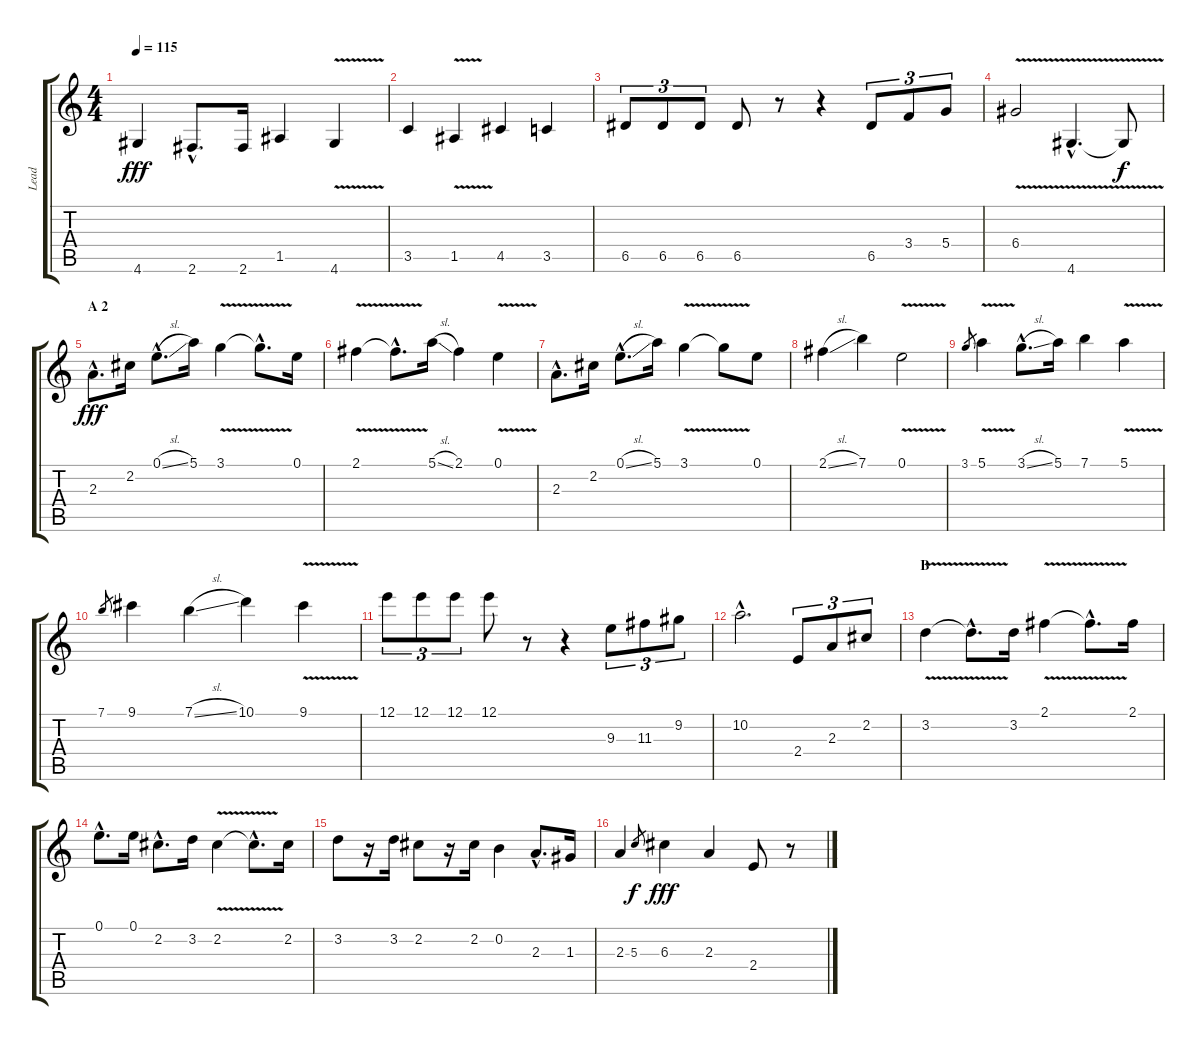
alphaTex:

\track ("Lead" "Lead") {instrument acousticguitarnylon}
\staff {score tabs}
\tuning (E4 B3 G3 D3 A2 E2) {hide}
\ts (4 4)
\tempo 115
\clef g2
\ks c
4.6.4{dy fff} 2.6{hac}.8{d} 2.6.16 1.5.4 4.6{v}.4 |
3.5.4 1.5{v}.4 4.5.4 3.5.4 |
6.5.8{tu (3 2)} 6.5.8{tu (3 2)} 6.5.8{tu (3 2)} 6.5.8 r.8 r.4 6.5.8{tu (3 2)} 3.4.8{tu (3 2)} 5.4.8{tu (3 2)} |
6.4{v}.2 4.6{v hac}.4{d} 4.6{t}.8{dy f volume 16 instrument electricbassfinger} |
\section ("" "A 2")
2.3{hac}.8{d dy fff} 2.2.16 0.1{sl hac}.8{d} 5.1.16 3.1{v}.4 3.1{hac t}.8{d} 0.1.16 |
2.1{v}.4 2.1{hac t}.8{d} 5.1{sl}.16 2.1.4 0.1{v}.4 |
2.3{hac}.8{d} 2.2.16 0.1{sl hac}.8{d} 5.1.16 3.1{v}.4 3.1{t}.8 0.1.8 |
2.1{sl}.4 7.1.4 0.1{v}.2 |
3.1.8{gr} 5.1{v}.4 3.1{sl hac}.8{d} 5.1.16 7.1.4 5.1{v}.4 |
7.1.8{gr} 9.1.4 7.1{sl}.4 10.1.4 9.1{v}.4 |
12.1.8{tu (3 2)} 12.1.8{tu (3 2)} 12.1.8{tu (3 2)} 12.1.8 r.8 r.4 9.3.8{tu (3 2)} 11.3.8{tu (3 2)} 9.2.8{tu (3 2)} |
10.2{hac}.2{d} 2.4.8{tu (3 2)} 2.3.8{tu (3 2)} 2.2.8{tu (3 2)} |
\section ("" "B")
3.2{v}.4 3.2{hac t}.8{d} 3.2.16 2.1{v}.4 2.1{hac t}.8{d} 2.1.16 |
0.1{hac}.8{d} 0.1.16 2.2{hac}.8{d} 3.2.16 2.2{v}.4 2.2{hac t}.8{d} 2.2.16 |
3.2.8 r.16 3.2.16 2.2.8 r.16 2.2.16 0.2.4 2.3{hac}.8{d} 1.3.16 |
2.3.4 5.3.8{gr dy f} 6.3.4{dy fff} 2.3.4 2.4.8 r.8
